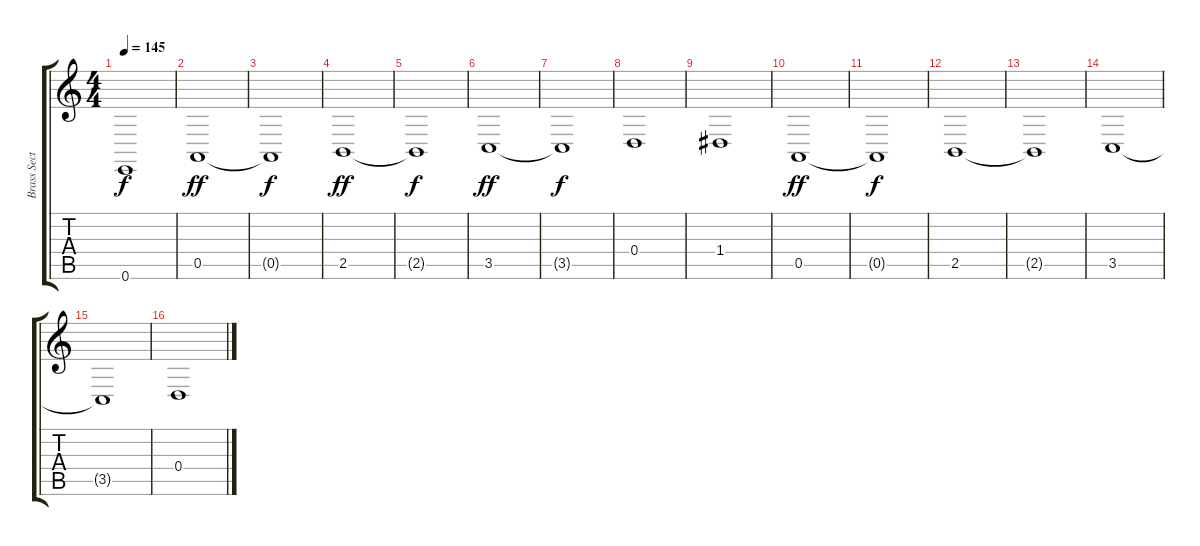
\track ("Brass Section" "Brass Sect") {instrument brasssection}
\staff {score tabs}
\tuning (E4 B3 G3 D3 A2 E2) {hide}
\ts (4 4)
\tempo 145
\clef g2
\ks c
0.6{t}.1{dy f} |
0.5.1{dy ff} |
0.5{t}.1{dy f} |
2.5.1{dy ff} |
2.5{t}.1{dy f} |
3.5.1{dy ff} |
3.5{t}.1{dy f} |
0.4.1 |
1.4.1 |
0.5.1{dy ff} |
0.5{t}.1{dy f} |
2.5.1 |
2.5{t}.1 |
3.5.1 |
3.5{t}.1 |
0.4.1
